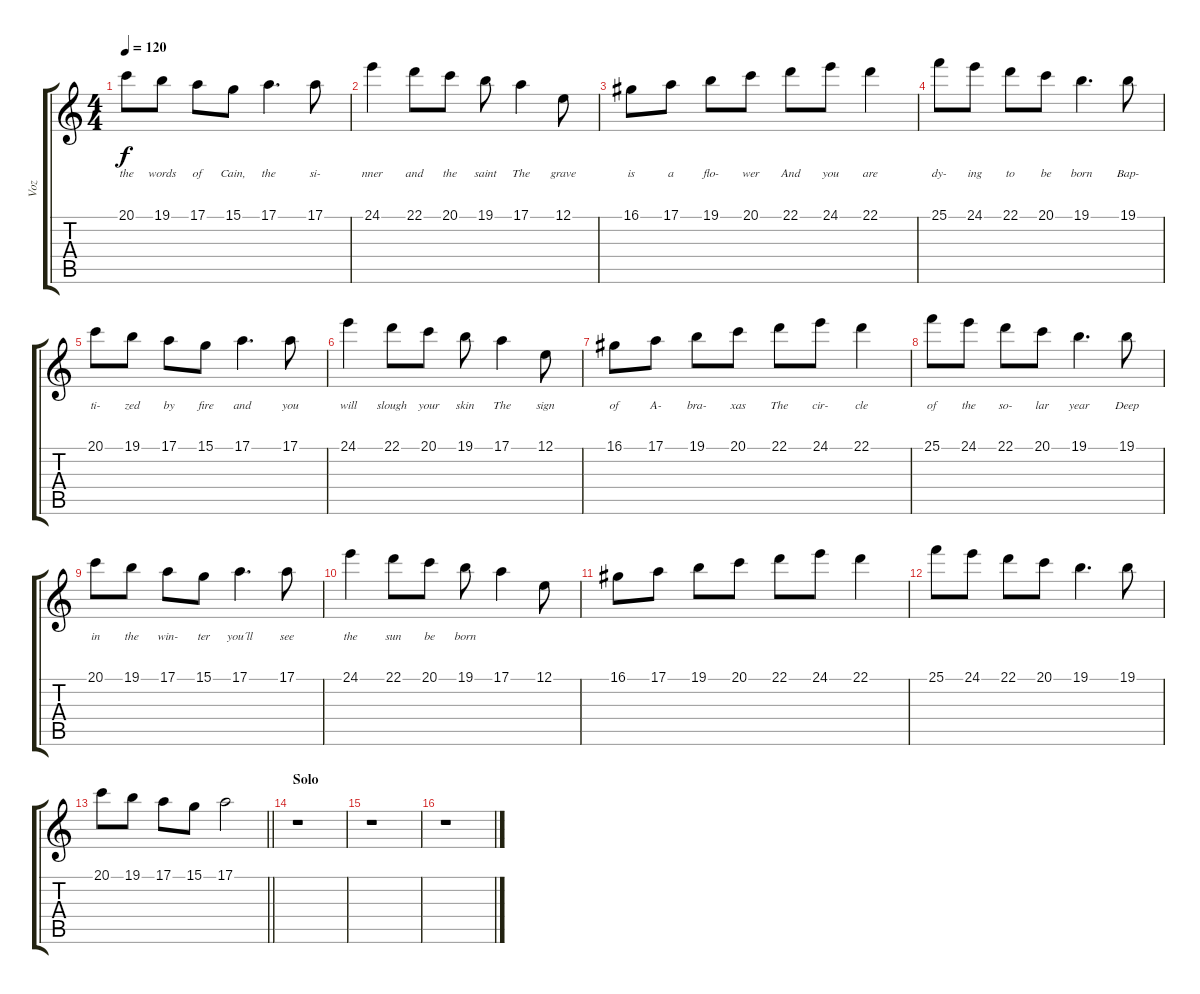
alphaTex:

\track ("Voz" "Voz") {instrument choiraahs}
\staff {score tabs}
\tuning (E4 B3 G3 D3 A2 E2) {hide}
\ts (4 4)
\tempo 120
\clef g2
\ks c
20.1.8{lyrics (0 "the") lyrics (1 "") lyrics (2 "") lyrics (3 "") lyrics (4 "") dy f} 19.1.8{lyrics (0 "words") lyrics (1 "") lyrics (2 "") lyrics (3 "") lyrics (4 "")} 17.1.8{lyrics (0 "of") lyrics (1 "") lyrics (2 "") lyrics (3 "") lyrics (4 "")} 15.1.8{lyrics (0 "Cain,") lyrics (1 "") lyrics (2 "") lyrics (3 "") lyrics (4 "")} 17.1.4{d lyrics (0 "the") lyrics (1 "") lyrics (2 "") lyrics (3 "") lyrics (4 "")} 17.1.8{lyrics (0 "si-") lyrics (1 "") lyrics (2 "") lyrics (3 "") lyrics (4 "")} |
24.1.4{lyrics (0 "nner") lyrics (1 "") lyrics (2 "") lyrics (3 "") lyrics (4 "")} 22.1.8{lyrics (0 "and") lyrics (1 "") lyrics (2 "") lyrics (3 "") lyrics (4 "")} 20.1.8{lyrics (0 "the") lyrics (1 "") lyrics (2 "") lyrics (3 "") lyrics (4 "")} 19.1.8{lyrics (0 "saint") lyrics (1 "") lyrics (2 "") lyrics (3 "") lyrics (4 "")} 17.1.4{lyrics (0 "The") lyrics (1 "") lyrics (2 "") lyrics (3 "") lyrics (4 "")} 12.1.8{lyrics (0 "grave") lyrics (1 "") lyrics (2 "") lyrics (3 "") lyrics (4 "")} |
16.1.8{lyrics (0 "is") lyrics (1 "") lyrics (2 "") lyrics (3 "") lyrics (4 "")} 17.1.8{lyrics (0 "a") lyrics (1 "") lyrics (2 "") lyrics (3 "") lyrics (4 "")} 19.1.8{lyrics (0 "flo-") lyrics (1 "") lyrics (2 "") lyrics (3 "") lyrics (4 "")} 20.1.8{lyrics (0 "wer") lyrics (1 "") lyrics (2 "") lyrics (3 "") lyrics (4 "")} 22.1.8{lyrics (0 "And") lyrics (1 "") lyrics (2 "") lyrics (3 "") lyrics (4 "")} 24.1.8{lyrics (0 "you") lyrics (1 "") lyrics (2 "") lyrics (3 "") lyrics (4 "")} 22.1.4{lyrics (0 "are") lyrics (1 "") lyrics (2 "") lyrics (3 "") lyrics (4 "")} |
25.1.8{lyrics (0 "dy-") lyrics (1 "") lyrics (2 "") lyrics (3 "") lyrics (4 "")} 24.1.8{lyrics (0 "ing") lyrics (1 "") lyrics (2 "") lyrics (3 "") lyrics (4 "")} 22.1.8{lyrics (0 "to") lyrics (1 "") lyrics (2 "") lyrics (3 "") lyrics (4 "")} 20.1.8{lyrics (0 "be") lyrics (1 "") lyrics (2 "") lyrics (3 "") lyrics (4 "")} 19.1.4{d lyrics (0 "born") lyrics (1 "") lyrics (2 "") lyrics (3 "") lyrics (4 "")} 19.1.8{lyrics (0 "Bap-") lyrics (1 "") lyrics (2 "") lyrics (3 "") lyrics (4 "")} |
20.1.8{lyrics (0 "ti-") lyrics (1 "") lyrics (2 "") lyrics (3 "") lyrics (4 "")} 19.1.8{lyrics (0 "zed") lyrics (1 "") lyrics (2 "") lyrics (3 "") lyrics (4 "")} 17.1.8{lyrics (0 "by") lyrics (1 "") lyrics (2 "") lyrics (3 "") lyrics (4 "")} 15.1.8{lyrics (0 "fire") lyrics (1 "") lyrics (2 "") lyrics (3 "") lyrics (4 "")} 17.1.4{d lyrics (0 "and") lyrics (1 "") lyrics (2 "") lyrics (3 "") lyrics (4 "")} 17.1.8{lyrics (0 "you") lyrics (1 "") lyrics (2 "") lyrics (3 "") lyrics (4 "")} |
24.1.4{lyrics (0 "will") lyrics (1 "") lyrics (2 "") lyrics (3 "") lyrics (4 "")} 22.1.8{lyrics (0 "slough") lyrics (1 "") lyrics (2 "") lyrics (3 "") lyrics (4 "")} 20.1.8{lyrics (0 "your") lyrics (1 "") lyrics (2 "") lyrics (3 "") lyrics (4 "")} 19.1.8{lyrics (0 "skin") lyrics (1 "") lyrics (2 "") lyrics (3 "") lyrics (4 "")} 17.1.4{lyrics (0 "The") lyrics (1 "") lyrics (2 "") lyrics (3 "") lyrics (4 "")} 12.1.8{lyrics (0 "sign") lyrics (1 "") lyrics (2 "") lyrics (3 "") lyrics (4 "")} |
16.1.8{lyrics (0 "of") lyrics (1 "") lyrics (2 "") lyrics (3 "") lyrics (4 "")} 17.1.8{lyrics (0 "A-") lyrics (1 "") lyrics (2 "") lyrics (3 "") lyrics (4 "")} 19.1.8{lyrics (0 "bra-") lyrics (1 "") lyrics (2 "") lyrics (3 "") lyrics (4 "")} 20.1.8{lyrics (0 "xas") lyrics (1 "") lyrics (2 "") lyrics (3 "") lyrics (4 "")} 22.1.8{lyrics (0 "The") lyrics (1 "") lyrics (2 "") lyrics (3 "") lyrics (4 "")} 24.1.8{lyrics (0 "cir-") lyrics (1 "") lyrics (2 "") lyrics (3 "") lyrics (4 "")} 22.1.4{lyrics (0 "cle") lyrics (1 "") lyrics (2 "") lyrics (3 "") lyrics (4 "")} |
25.1.8{lyrics (0 "of") lyrics (1 "") lyrics (2 "") lyrics (3 "") lyrics (4 "")} 24.1.8{lyrics (0 "the") lyrics (1 "") lyrics (2 "") lyrics (3 "") lyrics (4 "")} 22.1.8{lyrics (0 "so-") lyrics (1 "") lyrics (2 "") lyrics (3 "") lyrics (4 "")} 20.1.8{lyrics (0 "lar") lyrics (1 "") lyrics (2 "") lyrics (3 "") lyrics (4 "")} 19.1.4{d lyrics (0 "year") lyrics (1 "") lyrics (2 "") lyrics (3 "") lyrics (4 "")} 19.1.8{lyrics (0 "Deep") lyrics (1 "") lyrics (2 "") lyrics (3 "") lyrics (4 "")} |
20.1.8{lyrics (0 "in") lyrics (1 "") lyrics (2 "") lyrics (3 "") lyrics (4 "")} 19.1.8{lyrics (0 "the") lyrics (1 "") lyrics (2 "") lyrics (3 "") lyrics (4 "")} 17.1.8{lyrics (0 "win-") lyrics (1 "") lyrics (2 "") lyrics (3 "") lyrics (4 "")} 15.1.8{lyrics (0 "ter") lyrics (1 "") lyrics (2 "") lyrics (3 "") lyrics (4 "")} 17.1.4{d lyrics (0 "you´ll") lyrics (1 "") lyrics (2 "") lyrics (3 "") lyrics (4 "")} 17.1.8{lyrics (0 "see") lyrics (1 "") lyrics (2 "") lyrics (3 "") lyrics (4 "")} |
24.1.4{lyrics (0 "the") lyrics (1 "") lyrics (2 "") lyrics (3 "") lyrics (4 "")} 22.1.8{lyrics (0 "sun") lyrics (1 "") lyrics (2 "") lyrics (3 "") lyrics (4 "")} 20.1.8{lyrics (0 "be") lyrics (1 "") lyrics (2 "") lyrics (3 "") lyrics (4 "")} 19.1.8{lyrics (0 "born") lyrics (1 "") lyrics (2 "") lyrics (3 "") lyrics (4 "")} 17.1.4 12.1.8 |
16.1.8 17.1.8 19.1.8 20.1.8 22.1.8 24.1.8 22.1.4 |
25.1.8 24.1.8 22.1.8 20.1.8 19.1.4{d} 19.1.8 |
\barLineRight lightlight
20.1.8 19.1.8 17.1.8 15.1.8 17.1.2 |
\section ("" "Solo")
r.1 |
r.1 |
r.1
